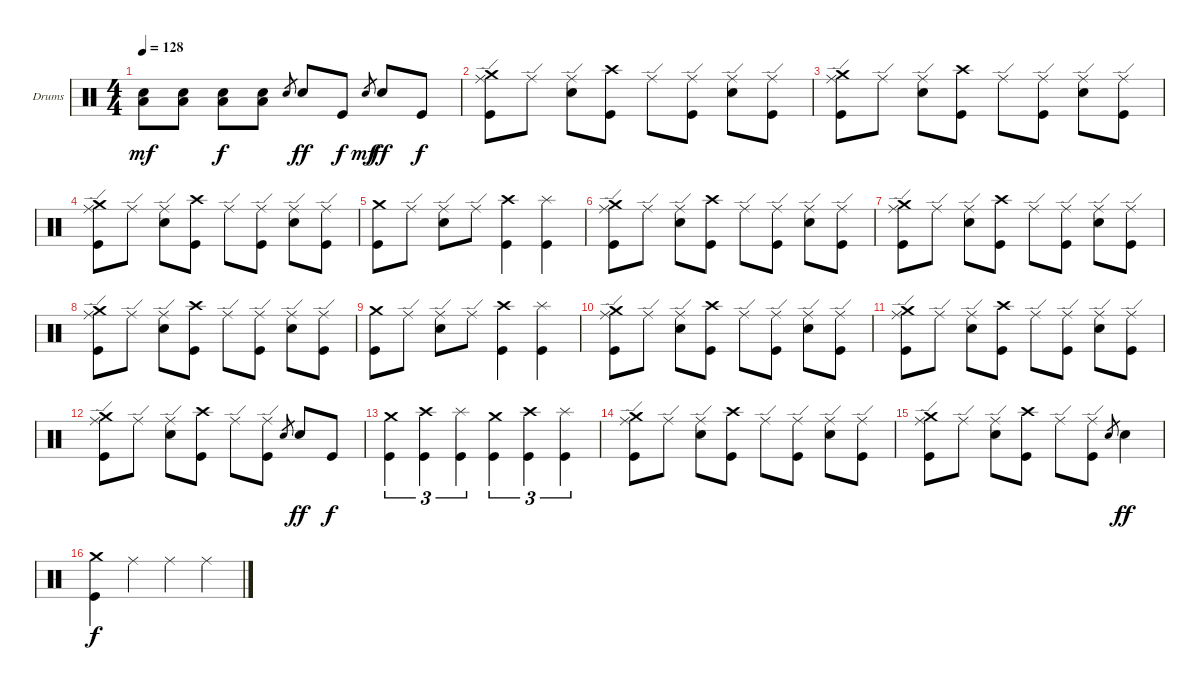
\bracketExtendMode groupsimilarinstruments
\firstSystemTrackNameOrientation horizontal
\otherSystemsTrackNameOrientation horizontal
\track ("Drumkit" "Drums") {instrument percussion}
\staff {score}
\articulation defaults
\ts (4 4)
\tempo 128
\clef neutral
\ks c
("Low Tom (hit)" "Snare (hit) 2").8{dy mf} ("Low Tom (hit)" "Snare (hit) 2").8 ("Low Tom (hit)" "Snare (hit) 2").8{dy f} ("Low Tom (hit)" "Snare (hit) 2").8 "Snare (hit) 2".8{gr} "Snare (hit) 2".8{dy ff} "Kick (hit)".8{dy f} "Snare (hit) 2".8{gr dy mf} "Snare (hit) 2".8{dy ff} "Kick (hit)".8{dy f} |
("Crash medium (hit)" "Ride (edge)" "Kick (hit)").8 "Ride (edge)".8 ("Ride (edge)" "Snare (hit) 2").8 ("Crash high (hit)" "Kick (hit)").8 "Ride (edge)".8 ("Ride (edge)" "Kick (hit)").8 ("Ride (edge)" "Snare (hit) 2").8 ("Ride (edge)" "Kick (hit)").8 |
("Crash medium (hit)" "Ride (edge)" "Kick (hit)").8 "Ride (edge)".8 ("Ride (edge)" "Snare (hit) 2").8 ("Crash high (hit)" "Kick (hit)").8 "Ride (edge)".8 ("Ride (edge)" "Kick (hit)").8 ("Ride (edge)" "Snare (hit) 2").8 ("Ride (edge)" "Kick (hit)").8 |
("Crash medium (hit)" "Ride (edge)" "Kick (hit)").8 "Ride (edge)".8 ("Ride (edge)" "Snare (hit) 2").8 ("Crash high (hit)" "Kick (hit)").8 "Ride (edge)".8 ("Ride (edge)" "Kick (hit)").8 ("Ride (edge)" "Snare (hit) 2").8 ("Ride (edge)" "Kick (hit)").8 |
("Crash medium (hit)" "Kick (hit)").8 "Ride (edge)".8 ("Ride (edge)" "Snare (hit) 2").8 "Ride (edge)".8 ("Crash high (hit)" "Kick (hit)").4 ("Splash (hit)" "Kick (hit)").4 |
("Crash medium (hit)" "Ride (edge)" "Kick (hit)").8 "Ride (edge)".8 ("Ride (edge)" "Snare (hit) 2").8 ("Crash high (hit)" "Kick (hit)").8 "Ride (edge)".8 ("Ride (edge)" "Kick (hit)").8 ("Ride (edge)" "Snare (hit) 2").8 ("Ride (edge)" "Kick (hit)").8 |
("Crash medium (hit)" "Ride (edge)" "Kick (hit)").8 "Ride (edge)".8 ("Ride (edge)" "Snare (hit) 2").8 ("Crash high (hit)" "Kick (hit)").8 "Ride (edge)".8 ("Ride (edge)" "Kick (hit)").8 ("Ride (edge)" "Snare (hit) 2").8 ("Ride (edge)" "Kick (hit)").8 |
("Crash medium (hit)" "Ride (edge)" "Kick (hit)").8 "Ride (edge)".8 ("Ride (edge)" "Snare (hit) 2").8 ("Crash high (hit)" "Kick (hit)").8 "Ride (edge)".8 ("Ride (edge)" "Kick (hit)").8 ("Ride (edge)" "Snare (hit) 2").8 ("Ride (edge)" "Kick (hit)").8 |
("Crash medium (hit)" "Kick (hit)").8 "Ride (edge)".8 ("Ride (edge)" "Snare (hit) 2").8 "Ride (edge)".8 ("Crash high (hit)" "Kick (hit)").4 ("Splash (hit)" "Kick (hit)").4 |
("Crash medium (hit)" "Ride (edge)" "Kick (hit)").8 "Ride (edge)".8 ("Ride (edge)" "Snare (hit) 2").8 ("Crash high (hit)" "Kick (hit)").8 "Ride (edge)".8 ("Ride (edge)" "Kick (hit)").8 ("Ride (edge)" "Snare (hit) 2").8 ("Ride (edge)" "Kick (hit)").8 |
("Crash medium (hit)" "Ride (edge)" "Kick (hit)").8 "Ride (edge)".8 ("Ride (edge)" "Snare (hit) 2").8 ("Crash high (hit)" "Kick (hit)").8 "Ride (edge)".8 ("Ride (edge)" "Kick (hit)").8 ("Ride (edge)" "Snare (hit) 2").8 ("Ride (edge)" "Kick (hit)").8 |
("Crash medium (hit)" "Ride (edge)" "Kick (hit)").8 "Ride (edge)".8 ("Ride (edge)" "Snare (hit) 2").8 ("Crash high (hit)" "Kick (hit)").8 "Ride (edge)".8 ("Ride (edge)" "Kick (hit)").8 "Snare (hit) 2".8{gr} "Snare (hit) 2".8{dy ff} "Kick (hit)".8{dy f} |
("Crash medium (hit)" "Kick (hit)").4{tu (3 2)} ("Crash high (hit)" "Kick (hit)").4{tu (3 2)} ("Splash (hit)" "Kick (hit)").4{tu (3 2)} ("Crash medium (hit)" "Kick (hit)").4{tu (3 2)} ("Crash high (hit)" "Kick (hit)").4{tu (3 2)} ("Splash (hit)" "Kick (hit)").4{tu (3 2)} |
("Crash medium (hit)" "Ride (edge)" "Kick (hit)").8 "Ride (edge)".8 ("Ride (edge)" "Snare (hit) 2").8 ("Crash high (hit)" "Kick (hit)").8 "Ride (edge)".8 ("Ride (edge)" "Kick (hit)").8 ("Ride (edge)" "Snare (hit) 2").8 ("Ride (edge)" "Kick (hit)").8 |
("Crash medium (hit)" "Ride (edge)" "Kick (hit)").8 "Ride (edge)".8 ("Ride (edge)" "Snare (hit) 2").8 ("Crash high (hit)" "Kick (hit)").8 "Ride (edge)".8 ("Ride (edge)" "Kick (hit)").8 "Snare (hit) 2".8{gr} "Snare (hit) 2".4{dy ff} |
("Crash medium (hit)" "Kick (hit)").4{dy f} "Ride (middle)".4 "Ride (middle)".4 "Ride (middle)".4
